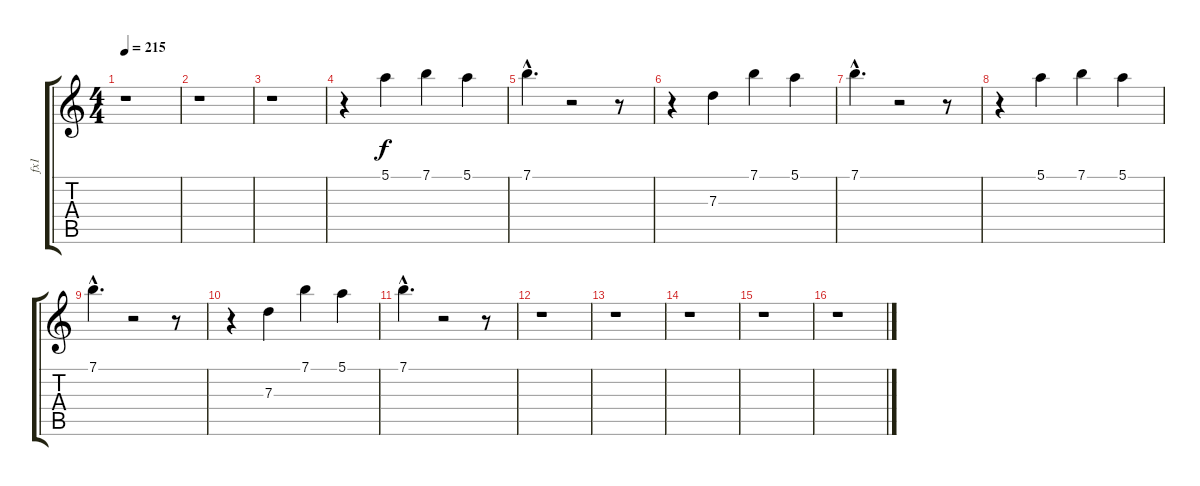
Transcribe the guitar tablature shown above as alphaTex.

\track ("fx1" "fx1") {instrument electricguitarclean}
\staff {score tabs}
\tuning (E4 B3 G3 D3 A2 E2) {hide}
\ts (4 4)
\tempo 215
\clef g2
\ks c
r.1{dy f} |
r.1 |
r.1 |
r.4 5.1.4 7.1.4 5.1.4 |
7.1{hac}.4{d} r.2 r.8 |
r.4 7.3.4 7.1.4 5.1.4 |
7.1{hac}.4{d} r.2 r.8 |
r.4 5.1.4 7.1.4 5.1.4 |
7.1{hac}.4{d} r.2 r.8 |
r.4 7.3.4 7.1.4 5.1.4 |
7.1{hac}.4{d} r.2 r.8 |
r.1 |
r.1 |
r.1 |
r.1 |
r.1
